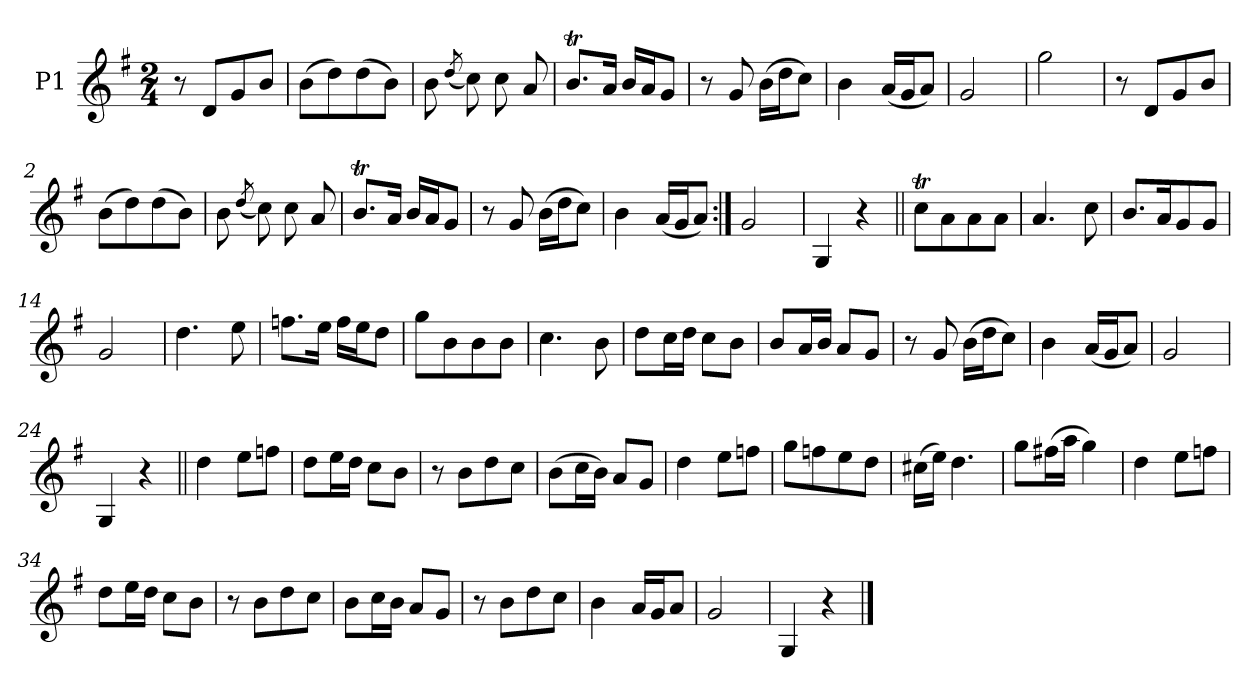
**kern
*part1
*staff1
*I"P1
*clefG2
*k[f#]
*G:
*M2/4
=1
8r
8dL
8g
8bJ
=2
(8bL
8dd)
(8dd
8bJ)
=3
8b
(8qdd/
8cc)
8cc
8a
=4
8.btL
16aJk
16bLL
16aJ
8gJ
=5
8r
8g
(16bLL
16ddJ
8ccJ)
=6
4b
(16aLL
16gJ
8aJ)
=7
2g
=8
2gg
=1
8r
8dL
8g
8bJ
=2
(8bL
8dd)
(8dd
8bJ)
=3
8b
(8qdd/
8cc)
8cc
8a
=4
8.btL
16aJk
16bLL
16aJ
8gJ
=5
8r
8g
(16bLL
16ddJ
8ccJ)
=6
4b
(16aLL
16gJ
8aJ)
=9:|!
2g
=10
4G
4r
=11||
8ccTL
8a
8a
8aJ
=12
4.a
8cc
=13
8.bL
16aK
8g
8gJ
=14
2g
=15
4.dd
8ee
=16
8.ffnL
16eeJk
16ffLL
16eeJ
8ddJ
=17
8ggL
8b
8b
8bJ
=18
4.cc
8b
=19
8ddL
16ccL
16ddJJ
8ccL
8bJ
=20
8bL
16aL
16bJJ
8aL
8gJ
=21
8r
8g
(16bLL
16ddJ
8ccJ)
=22
4b
(16aLL
16gJ
8aJ)
=23
2g
=24
4G
4r
=25||
4dd
8eeL
8ffnJ
=26
8ddL
16eeL
16ddJJ
8ccL
8bJ
=27
8r
8bL
8dd
8ccJ
=28
(8bL
16ccL
16bJJ)
8aL
8gJ
=29
4dd
8eeL
8ffnJ
=30
8ggL
8ffn
8ee
8ddJ
=31
(16cc#XLL
16eeJJ)
4.dd
=32
8ggL
(16ff#XL
16aaJJ
4gg)
=33
4dd
8eeL
8ffnJ
=34
8ddL
16eeL
16ddJJ
8ccL
8bJ
=35
8r
8bL
8dd
8ccJ
=36
8bL
16ccL
16bJJ
8aL
8gJ
=37
8r
8bL
8dd
8ccJ
=38
4b
16aLL
16gJ
8aJ
=39
2g
=40
4G
4r
==
*-
